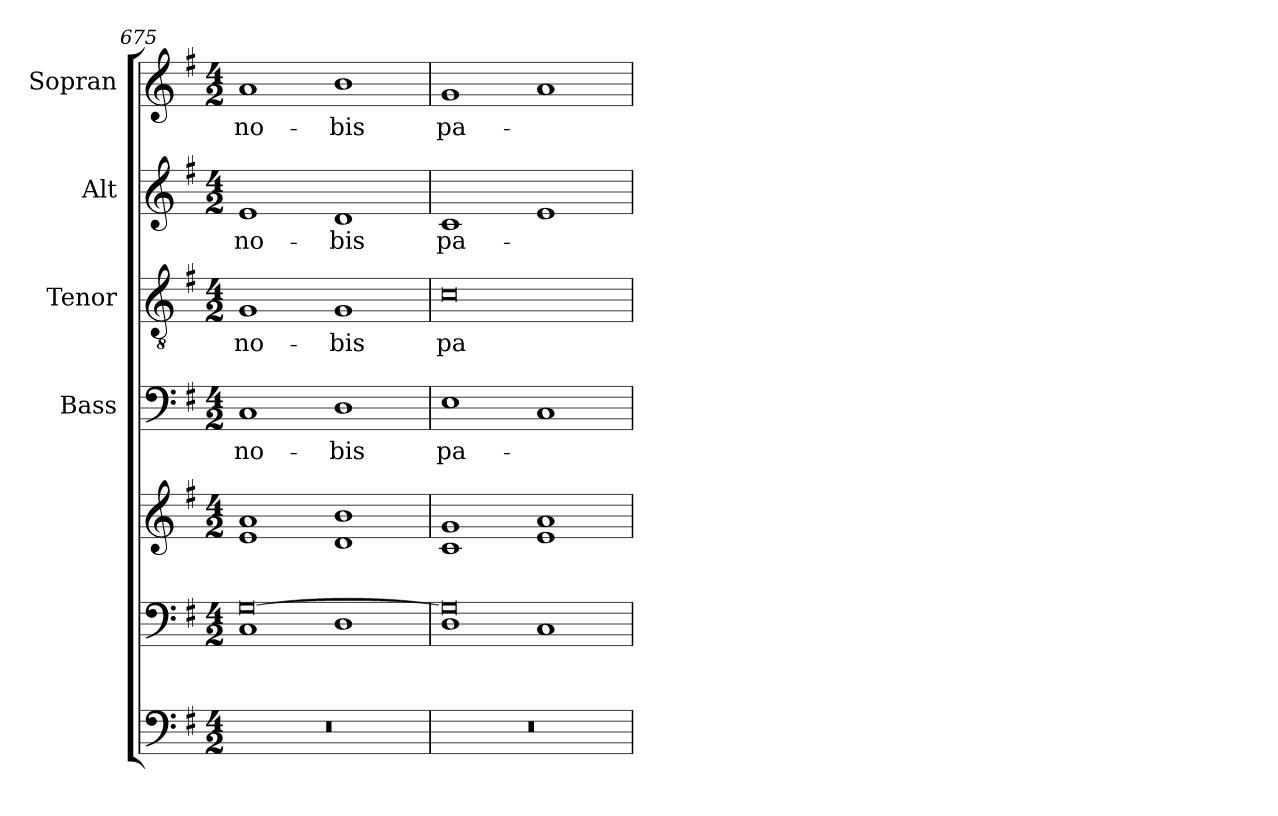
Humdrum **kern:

**kern	**kern	**kern	**kern	**text	**kern	**text	**kern	**text	**kern	**text
*part6	*part5	*part5	*part4	*part4	*part3	*part3	*part2	*part2	*part1	*part1
*staff7	*staff6	*staff5	*staff4	*staff4	*staff3	*staff3	*staff2	*staff2	*staff1	*staff1
*	*	*	*I"Bass	*	*I"Tenor	*	*I"Alt	*	*I"Sopran	*
*	*	*	*I'B.	*	*I'T.	*	*I'A.	*	*I'S.	*
*clefF4	*clefF4	*clefG2	*clefF4	*	*clefGv2	*	*clefG2	*	*clefG2	*
*k[f#]	*k[f#]	*k[f#]	*k[f#]	*	*k[f#]	*	*k[f#]	*	*k[f#]	*
*G:	*G:	*G:	*G:	*	*G:	*	*G:	*	*G:	*
*M4/2	*M4/2	*M4/2	*M4/2	*	*M4/2	*	*M4/2	*	*M4/2	*
=675	=675	=675	=675	=675	=675	=675	=675	=675	=675	=675
*	*^	*	*	*	*	*	*	*	*	*
!	!	!	!	!	!LO:LY:b	!	!LO:LY:b	!	!LO:LY:b	!	!LO:LY:b
0r	[>0G	1C	1e 1a	1C	no-	1G	no-	1e	no-	1a	no-
!	!	!	!	!	!LO:LY:b	!	!LO:LY:b	!	!LO:LY:b	!	!LO:LY:b
.	.	1D	1d 1b	1D	-bis	1G	-bis	1d	-bis	1b	-bis
=676	=676	=676	=676	=676	=676	=676	=676	=676	=676	=676	=676
!	!	!	!	!	!LO:LY:b	!	!LO:LY:b	!	!LO:LY:b	!	!LO:LY:b
0r	0G]	1D	1c 1g	1E	pa-	0c	pa-	1c	pa-	1g	pa-
.	.	1C	1e 1a	1C	.	.	.	1e	.	1a	.
*	*v	*v	*	*	*	*	*	*	*	*	*
=	=	=	=	=	=	=	=	=	=	=
*-	*-	*-	*-	*-	*-	*-	*-	*-	*-	*-
